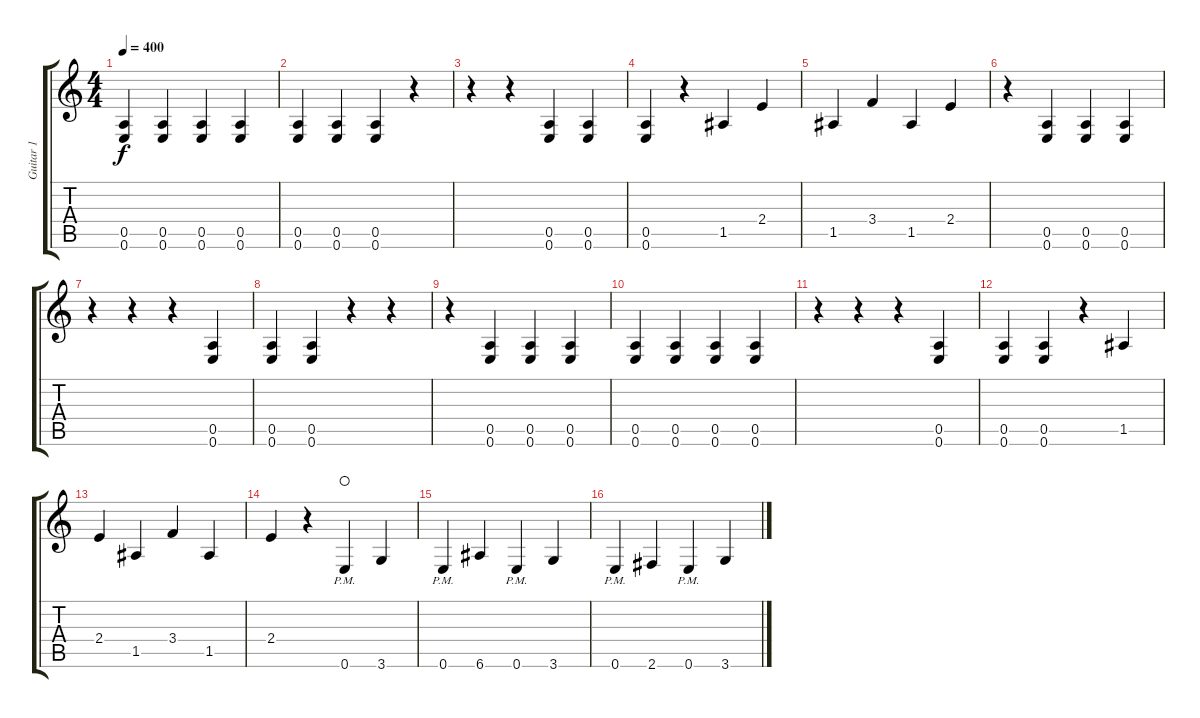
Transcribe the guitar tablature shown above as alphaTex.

\track ("Guitar 1" "Guitar 1") {instrument distortionguitar}
\staff {score tabs}
\tuning (E4 B3 G3 D3 A2 E2) {hide}
\ts (4 4)
\tempo 400
\clef g2
\ks c
(0.5 0.6).4{dy f} (0.5 0.6).4 (0.5 0.6).4 (0.5 0.6).4 |
(0.5 0.6).4 (0.5 0.6).4 (0.5 0.6).4 r.4 |
r.4 r.4 (0.5 0.6).4 (0.5 0.6).4 |
(0.5 0.6).4 r.4 1.5.4 2.4.4 |
1.5.4 3.4.4 1.5.4 2.4.4 |
r.4 (0.5 0.6).4 (0.5 0.6).4 (0.5 0.6).4 |
r.4 r.4 r.4 (0.5 0.6).4 |
(0.5 0.6).4 (0.5 0.6).4 r.4 r.4 |
r.4 (0.5 0.6).4 (0.5 0.6).4 (0.5 0.6).4 |
(0.5 0.6).4 (0.5 0.6).4 (0.5 0.6).4 (0.5 0.6).4 |
r.4 r.4 r.4 (0.5 0.6).4 |
(0.5 0.6).4 (0.5 0.6).4 r.4 1.5.4 |
2.4.4 1.5.4 3.4.4 1.5.4 |
2.4.4 r.4 0.6{pm}.4{waho} 3.6.4 |
0.6{pm}.4 6.6.4 0.6{pm}.4 3.6.4 |
0.6{pm}.4 2.6.4 0.6{pm}.4 3.6.4
